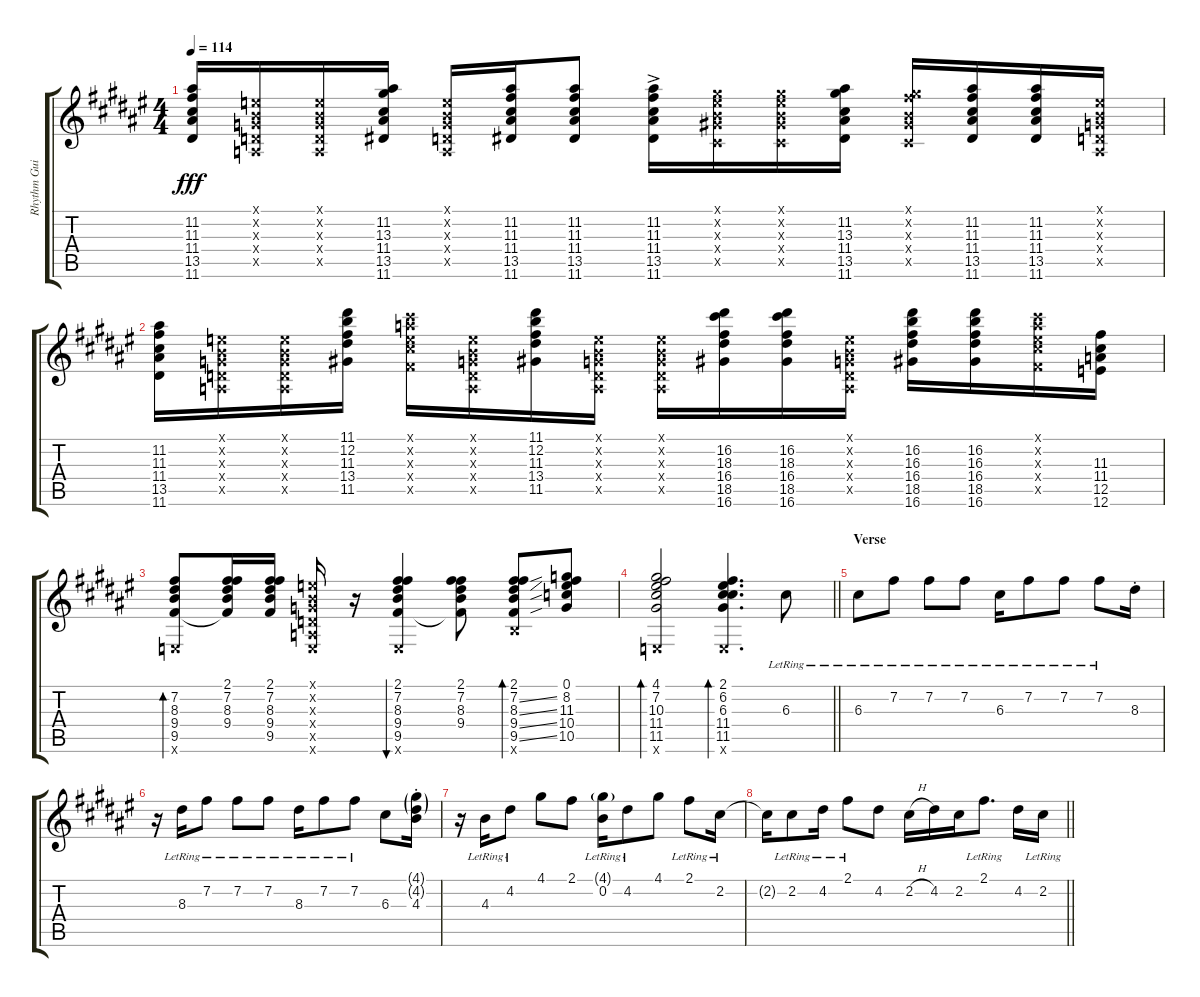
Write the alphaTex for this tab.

\track ("Rhythm Guitar" "Rhythm Gui") {instrument electricguitarclean}
\staff {score tabs}
\tuning (E4 B3 G3 D3 A2 E2) {hide}
\ts (4 4)
\tempo 114
\clef g2
\ks f#
(11.2 11.3 11.4 13.5 11.6).16{dy fff} (0.1{x} 0.2{x} 0.3{x} 0.4{x} 0.5{x}).16 (0.1{x} 0.2{x} 0.3{x} 0.4{x} 0.5{x}).16 (11.2 13.3 11.4 13.5 11.6).16 (0.1{x} 0.2{x} 0.3{x} 0.4{x} 0.5{x}).16 (11.2 11.3 11.4 13.5 11.6).16 (11.2 11.3 11.4 13.5 11.6).8 (11.2{ac} 11.3 11.4 13.5 11.6).16 (4.1{x} 5.2{x} 4.3{x} 6.4{x} 4.5{x}).16 (4.1{x} 5.2{x} 4.3{x} 6.4{x} 4.5{x}).16 (11.2 13.3 11.4 13.5 11.6).16 (4.1{x} 7.2{x} 4.3{x} 6.4{x} 4.5{x}).16 (11.2 11.3 11.4 13.5 11.6).16 (11.2 11.3 11.4 13.5 11.6).16 (0.1{x} 0.2{x} 0.3{x} 0.4{x} 0.5{x}).16 |
(11.2 11.3 11.4 13.5 11.6).16 (0.1{x} 0.2{x} 0.3{x} 0.4{x} 0.5{x}).16 (0.1{x} 0.2{x} 0.3{x} 0.4{x} 0.5{x}).16 (11.1 12.2 11.3 13.4 11.5).16 (9.1{x} 10.2{x} 9.3{x} 11.4{x} 9.5{x}).16 (0.1{x} 0.2{x} 0.3{x} 0.4{x} 0.5{x}).16 (11.1 12.2 11.3 13.4 11.5).16 (0.1{x} 0.2{x} 0.3{x} 0.4{x} 0.5{x}).16 (0.1{x} 0.2{x} 0.3{x} 0.4{x} 0.5{x}).16 (16.2 18.3 16.4 18.5 16.6).16 (16.2 18.3 16.4 18.5 16.6).16 (0.1{x} 0.2{x} 0.3{x} 0.4{x} 0.5{x}).16 (16.2 16.3 16.4 18.5 16.6).16 (16.2 16.3 16.4 18.5 16.6).16 (9.1{x} 10.2{x} 9.3{x} 11.4{x} 9.5{x}).16 (11.3 11.4 12.5 12.6).16 |
(7.2 8.3 9.4 9.5 0.6{x}).8{bd 60} (2.1 7.2 8.3 9.4 9.5{t}).16 (2.1 7.2 8.3 9.4 9.5).16 (0.1{x} 0.2{x} 0.3{x} 0.4{x} 0.5{x} 0.6{x}).16 r.16 (2.1 7.2 8.3 9.4 9.5 0.6{x}).4{bu 120} (2.1 7.2 8.3 9.4 9.5{t}).8 (2.1 7.2{ss} 8.3{ss} 9.4{ss} 9.5{ss} 7.6{x}).8{bd 60} (0.1 8.2 11.3 10.4 10.5).8 |
\barLineRight lightlight
(4.1 7.2 10.3 11.4 11.5 0.6{x}).2{bd 60} (2.1 6.2 6.3 11.4 11.5 0.6{x}).4{d bd 60} 6.3{lr}.8 |
\section ("" "Verse")
6.3{lr}.8 7.2{lr}.8 7.2{lr}.8 7.2{lr}.8 6.3{lr}.16 7.2{lr}.8 7.2{lr}.8 7.2{lr}.8 8.3{st}.16 |
r.16 8.3{lr}.16 7.2{lr}.8 7.2{lr}.8 7.2{lr}.8 8.3{lr}.16 7.2{lr}.8 7.2{lr}.8 6.3.8 (4.1{g} 4.2{g} 4.3{st}).16 |
r.16 4.3{lr}.16 4.2{lr}.8 4.1.8 2.1.8 (4.1{g lr} 0.2{lr}).16 4.2{lr}.8 4.1.8 2.1{lr}.8 2.2{lr}.16 |
\barLineRight lightlight
2.2{t}.16 2.2{lr}.8 4.2{lr}.16 2.1{lr}.8 4.2.8 2.2{h}.16 4.2.16 2.2.16 2.1{lr}.8{d} 4.2.16 2.2{lr}.16
